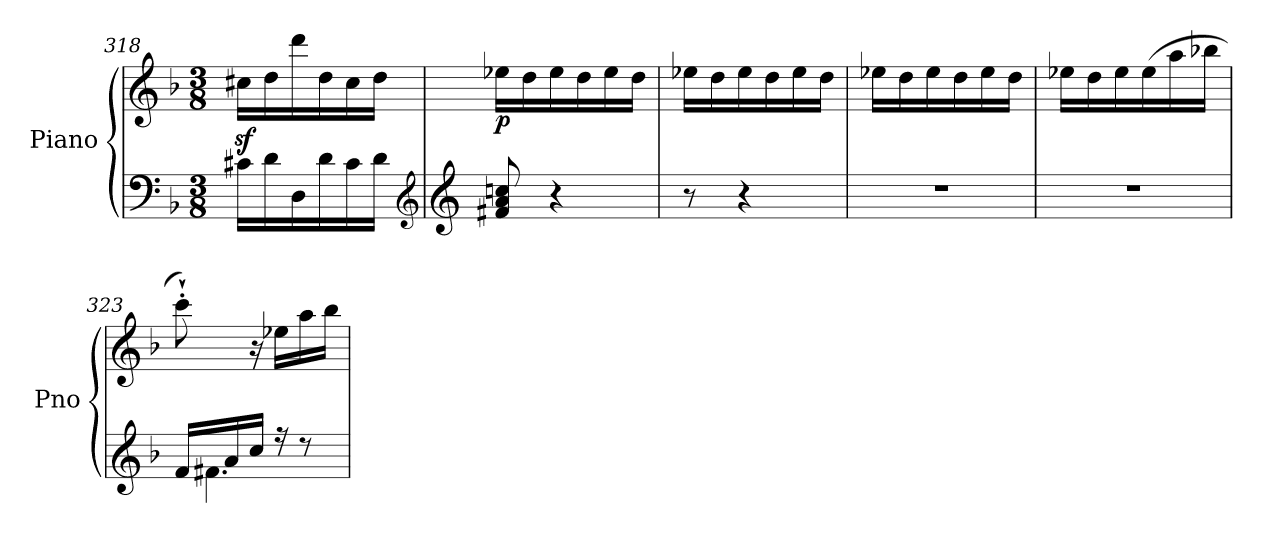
**kern	**kern	**dynam
*part1	*part1	*part1
*staff2	*staff1	*staff1/2
*I"Piano	*	*
*I'Pno	*	*
!!LO:PB:g=z
*clefF4	*clefG2	*
*k[b-]	*k[b-]	*
*F:	*F:	*
*M3/8	*M3/8	*
=318	=318	=318
16c#X\LL	16cc#Xz<\LL	.
16d\	16dd\	.
16D\	16ddd\	.
16d\	16dd\	.
16c#\	16cc#\	.
16d\JJ	16dd\JJ	.
*clefG2	*	*
=319	=319	=319
*clefG2	*	*
!	!	!LO:DY:b
8f#X/ 8a/ 8ccn/	16ee-X\LL	p
.	16dd\	.
4r	16ee-\	.
.	16dd\	.
.	16ee-\	.
.	16dd\JJ	.
=320	=320	=320
8r	16ee-X\LL	.
.	16dd\	.
4r	16ee-\	.
.	16dd\	.
.	16ee-\	.
.	16dd\JJ	.
=321	=321	=321
4.r	16ee-X\LL	.
.	16dd\	.
.	16ee-\	.
.	16dd\	.
.	16ee-\	.
.	16dd\JJ	.
=322	=322	=322
4.r	16ee-X\LL	.
.	16dd\	.
.	16ee-\	.
.	(16ee-\	.
.	16aa\	.
.	16bb-X\JJ	.
!!LO:PB:g=z
=323	=323	=323
*^	*	*
16f/LL	4.f#X\	8ccc`'\)	.
16a/	.	.	.
16cc/JJ	.	16r	.
16r	.	16ee-X\LL	.
8r	.	16aa\	.
.	.	16bb-\JJ	.
*v	*v	*	*
=	=	=
*-	*-	*-
